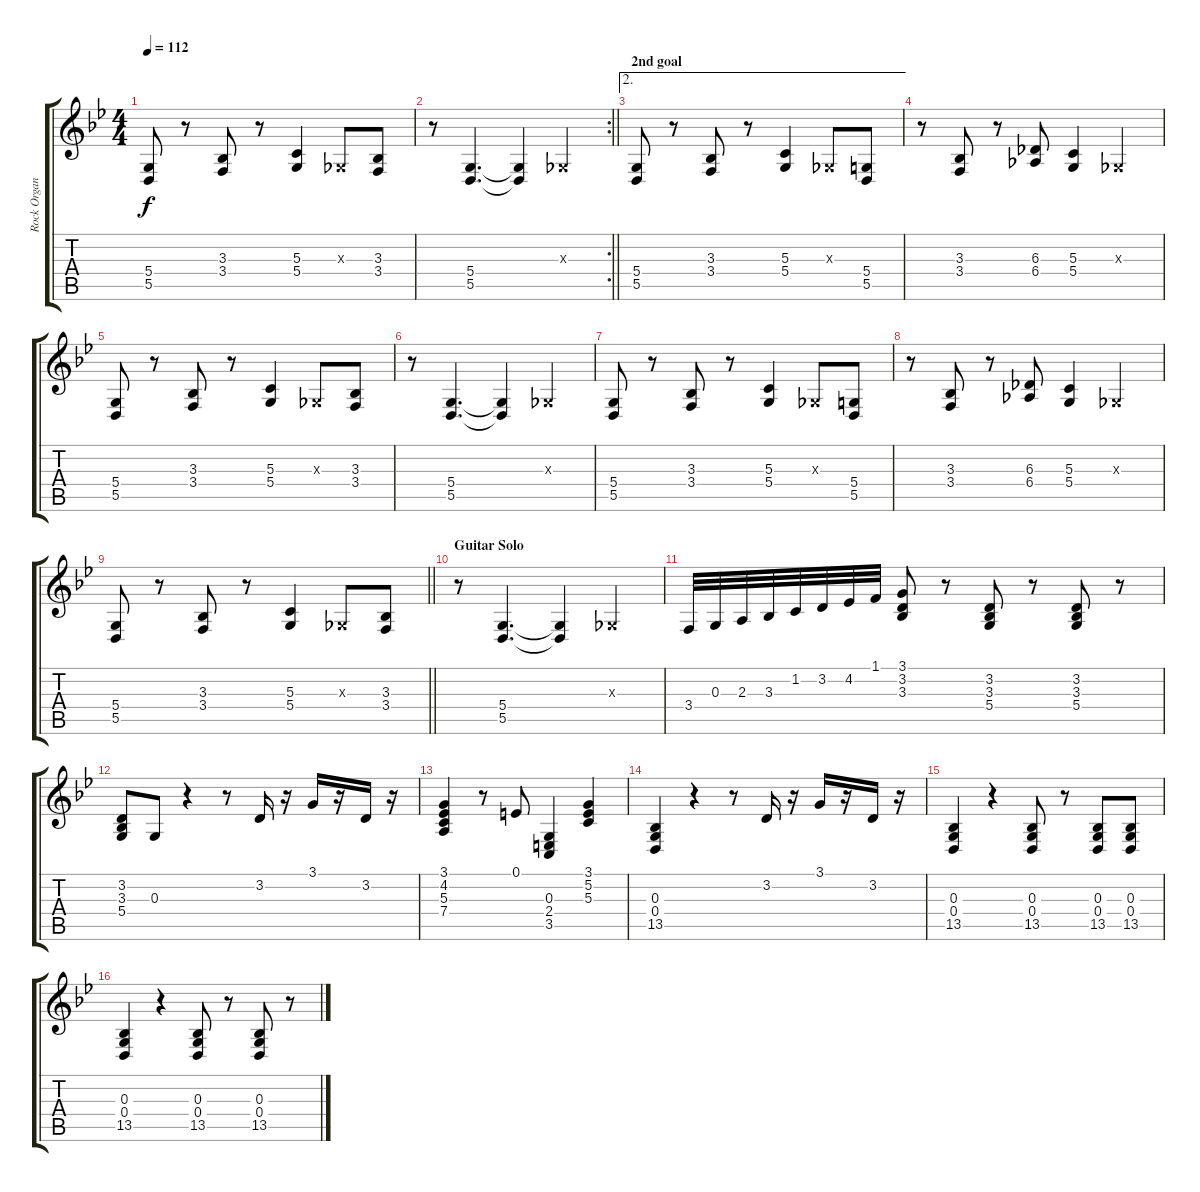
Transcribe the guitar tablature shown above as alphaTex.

\track ("Rock Organ" "Rock Organ") {mute instrument rockorgan}
\staff {score tabs}
\tuning (E4 B3 G3 D3 A2 E2) {hide}
\ts (4 4)
\tempo 112
\clef g2
\ks bb
(5.4 5.5).8{dy f} r.8 (3.3 3.4).8 r.8 (5.3 5.4).4 -1.3{x}.8 (3.3 3.4).8 |
\rc 2
\barLineRight lightlight
r.8 (5.4 5.5).4{d} (5.4{t} 5.5{t}).4 -1.3{x}.4 |
\ae 2
\section ("" "2nd goal")
(5.4 5.5).8 r.8 (3.3 3.4).8 r.8 (5.3 5.4).4 -1.3{x}.8 (5.4 5.5).8 |
r.8 (3.3 3.4).8 r.8 (6.3 6.4).8 (5.3 5.4).4 -1.3{x}.4 |
(5.4 5.5).8 r.8 (3.3 3.4).8 r.8 (5.3 5.4).4 -1.3{x}.8 (3.3 3.4).8 |
r.8 (5.4 5.5).4{d} (5.4{t} 5.5{t}).4 -1.3{x}.4 |
(5.4 5.5).8 r.8 (3.3 3.4).8 r.8 (5.3 5.4).4 -1.3{x}.8 (5.4 5.5).8 |
r.8 (3.3 3.4).8 r.8 (6.3 6.4).8 (5.3 5.4).4 -1.3{x}.4 |
\barLineRight lightlight
(5.4 5.5).8 r.8 (3.3 3.4).8 r.8 (5.3 5.4).4 -1.3{x}.8 (3.3 3.4).8 |
\section ("" "Guitar Solo")
r.8 (5.4 5.5).4{d} (5.4{t} 5.5{t}).4 -1.3{x}.4 |
3.4.32 0.3.32 2.3.32 3.3.32 1.2.32 3.2.32 4.2.32 1.1.32 (3.1 3.2 3.3).8 r.8 (3.2 3.3 5.4).8 r.8 (3.2 3.3 5.4).8 r.8 |
(3.2 3.3 5.4).8 0.3.8 r.4 r.8 3.2.16 r.16 3.1.16 r.16 3.2.16 r.16 |
(3.1 4.2 5.3 7.4).4 r.8 0.1.8 (0.3 2.4 3.5).4 (3.1 5.2 5.3).4 |
(0.3 0.4 13.5).4 r.4 r.8 3.2.16 r.16 3.1.16 r.16 3.2.16 r.16 |
(0.3 0.4 13.5).4 r.4 (0.3 0.4 13.5).8 r.8 (0.3 0.4 13.5).8 (0.3 0.4 13.5).8 |
(0.3 0.4 13.5).4 r.4 (0.3 0.4 13.5).8 r.8 (0.3 0.4 13.5).8 r.8
